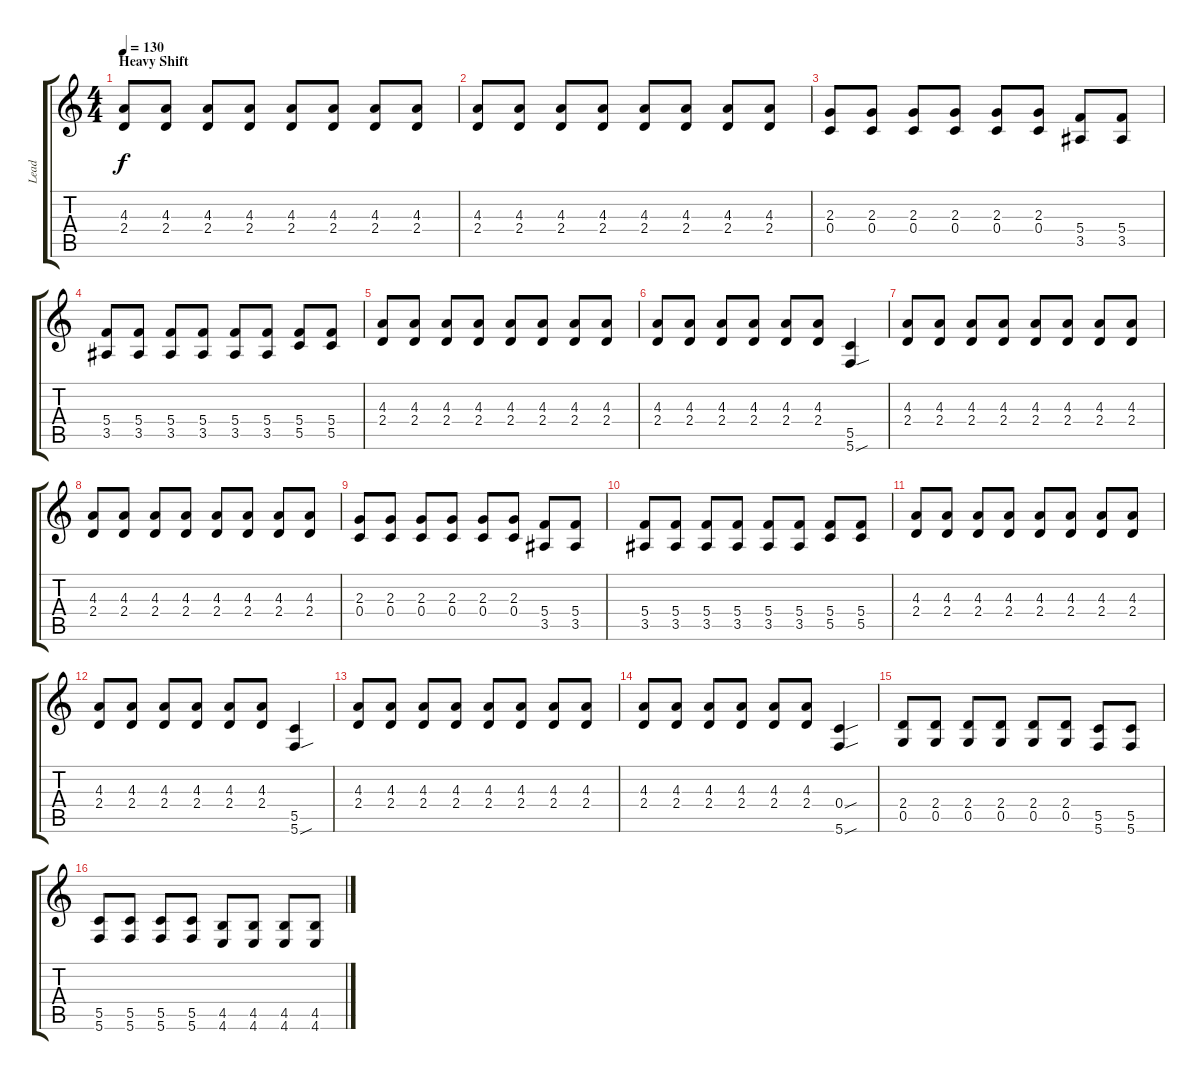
\track ("Lead" "Lead") {instrument distortionguitar}
\staff {score tabs}
\tuning (D4 A3 F3 C3 G2 C2) {hide}
\ts (4 4)
\section ("" "Heavy Shift")
\tempo 130
\clef g2
\ks c
(4.3 2.4).8{dy f} (4.3 2.4).8 (4.3 2.4).8 (4.3 2.4).8 (4.3 2.4).8 (4.3 2.4).8 (4.3 2.4).8 (4.3 2.4).8 |
(4.3 2.4).8 (4.3 2.4).8 (4.3 2.4).8 (4.3 2.4).8 (4.3 2.4).8 (4.3 2.4).8 (4.3 2.4).8 (4.3 2.4).8 |
(2.3 0.4).8 (2.3 0.4).8 (2.3 0.4).8 (2.3 0.4).8 (2.3 0.4).8 (2.3 0.4).8 (5.4 3.5).8 (5.4 3.5).8 |
(5.4 3.5).8 (5.4 3.5).8 (5.4 3.5).8 (5.4 3.5).8 (5.4 3.5).8 (5.4 3.5).8 (5.4 5.5).8 (5.4 5.5).8 |
(4.3 2.4).8 (4.3 2.4).8 (4.3 2.4).8 (4.3 2.4).8 (4.3 2.4).8 (4.3 2.4).8 (4.3 2.4).8 (4.3 2.4).8 |
(4.3 2.4).8 (4.3 2.4).8 (4.3 2.4).8 (4.3 2.4).8 (4.3 2.4).8 (4.3 2.4).8 (5.5 5.6{sou}).4 |
(4.3 2.4).8 (4.3 2.4).8 (4.3 2.4).8 (4.3 2.4).8 (4.3 2.4).8 (4.3 2.4).8 (4.3 2.4).8 (4.3 2.4).8 |
(4.3 2.4).8 (4.3 2.4).8 (4.3 2.4).8 (4.3 2.4).8 (4.3 2.4).8 (4.3 2.4).8 (4.3 2.4).8 (4.3 2.4).8 |
(2.3 0.4).8 (2.3 0.4).8 (2.3 0.4).8 (2.3 0.4).8 (2.3 0.4).8 (2.3 0.4).8 (5.4 3.5).8 (5.4 3.5).8 |
(5.4 3.5).8 (5.4 3.5).8 (5.4 3.5).8 (5.4 3.5).8 (5.4 3.5).8 (5.4 3.5).8 (5.4 5.5).8 (5.4 5.5).8 |
(4.3 2.4).8 (4.3 2.4).8 (4.3 2.4).8 (4.3 2.4).8 (4.3 2.4).8 (4.3 2.4).8 (4.3 2.4).8 (4.3 2.4).8 |
(4.3 2.4).8 (4.3 2.4).8 (4.3 2.4).8 (4.3 2.4).8 (4.3 2.4).8 (4.3 2.4).8 (5.5 5.6{sou}).4 |
(4.3 2.4).8 (4.3 2.4).8 (4.3 2.4).8 (4.3 2.4).8 (4.3 2.4).8 (4.3 2.4).8 (4.3 2.4).8 (4.3 2.4).8 |
(4.3 2.4).8 (4.3 2.4).8 (4.3 2.4).8 (4.3 2.4).8 (4.3 2.4).8 (4.3 2.4).8 (0.4{sou} 5.6{sou}).4 |
(2.4 0.5).8 (2.4 0.5).8 (2.4 0.5).8 (2.4 0.5).8 (2.4 0.5).8 (2.4 0.5).8 (5.5 5.6).8 (5.5 5.6).8 |
(5.5 5.6).8 (5.5 5.6).8 (5.5 5.6).8 (5.5 5.6).8 (4.5 4.6).8 (4.5 4.6).8 (4.5 4.6).8 (4.5 4.6).8
